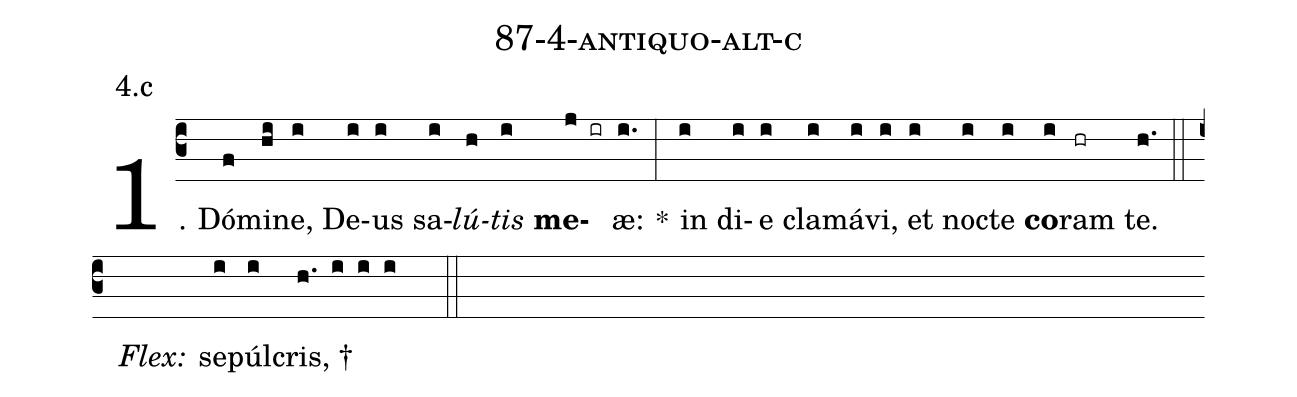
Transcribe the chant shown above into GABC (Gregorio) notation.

name: 87-4-antiquo-alt-c;
annotation: 4.c;
%%
(c3)1. Dó(f)mi(hi)ne,(i) De(i)us(i) sa(i)<i>lú</i>(h)<i>tis</i>(i) <b>me</b>(j ir)æ:(i.) *(:) in(i) di(i)e(i) cla(i)má(i)vi,(i) et(i) noc(i)te(i) <b>co</b>(i)ram(hr) te.(h.) (::)
<i>Flex:</i>()  se(i)púl(i)cris, †(h. i i i  ::)
